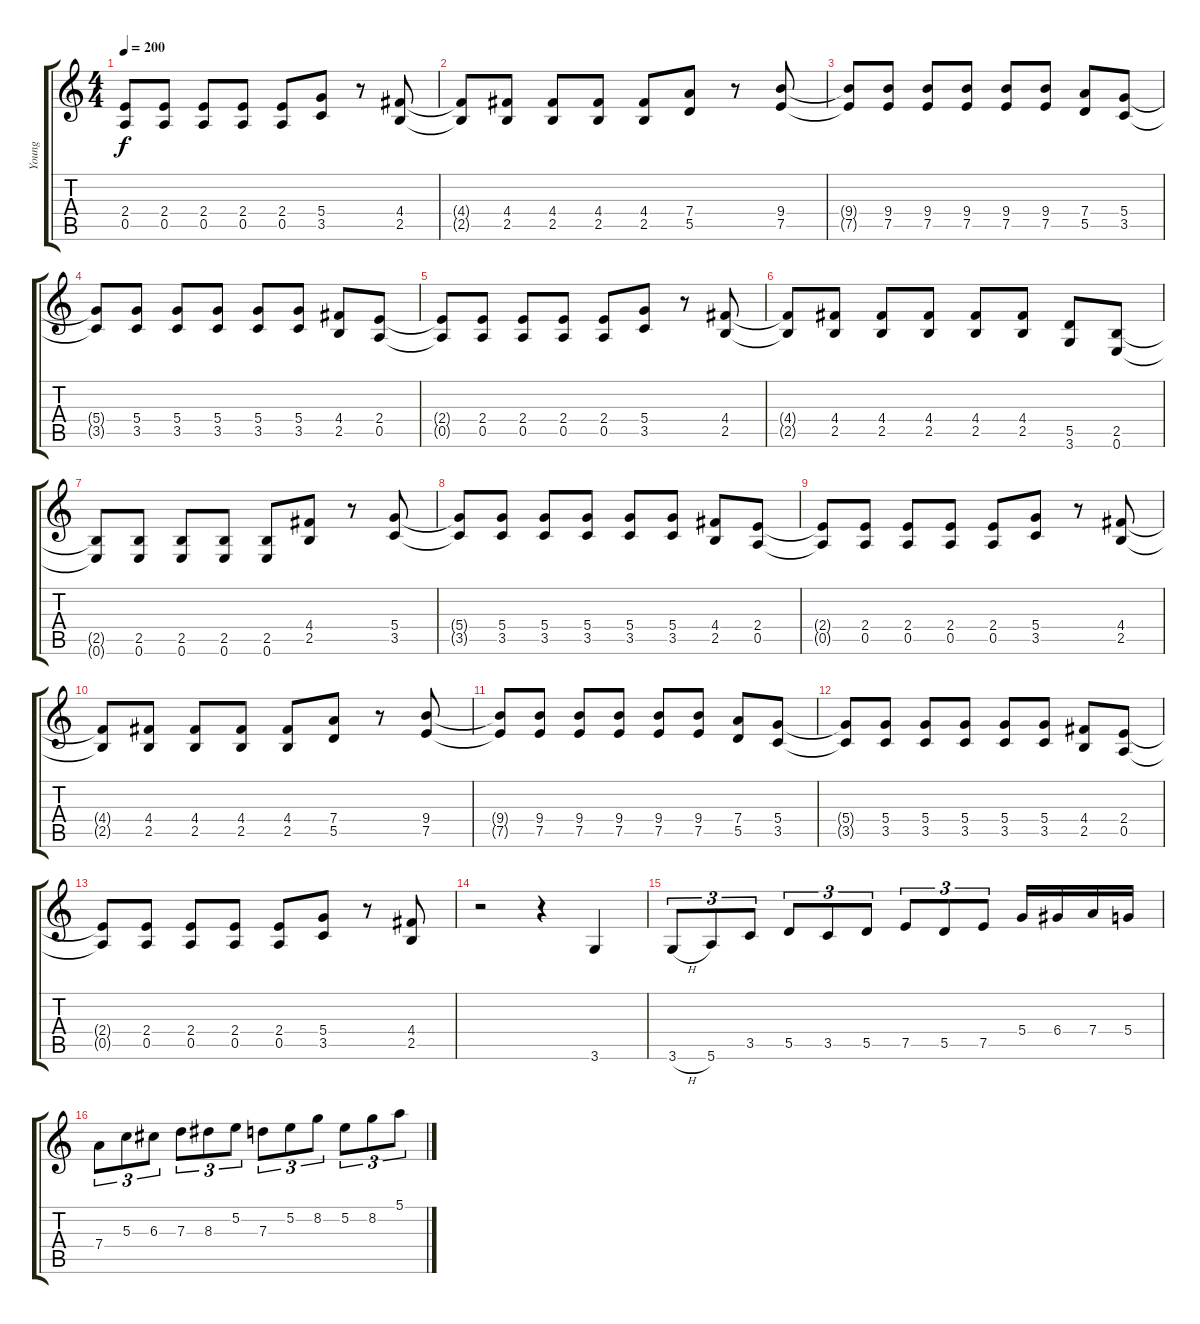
\track ("Young" "Young") {instrument distortionguitar}
\staff {score tabs}
\tuning (E4 B3 G3 D3 A2 E2) {hide}
\ts (4 4)
\tempo 200
\clef g2
\ks c
(2.4{t} 0.5{t}).8{dy f} (2.4 0.5).8 (2.4 0.5).8 (2.4 0.5).8 (2.4 0.5).8 (5.4 3.5).8 r.8 (4.4 2.5).8 |
(4.4{t} 2.5{t}).8 (4.4 2.5).8 (4.4 2.5).8 (4.4 2.5).8 (4.4 2.5).8 (7.4 5.5).8 r.8 (9.4 7.5).8 |
(9.4{t} 7.5{t}).8 (9.4 7.5).8 (9.4 7.5).8 (9.4 7.5).8 (9.4 7.5).8 (9.4 7.5).8 (7.4 5.5).8 (5.4 3.5).8 |
(5.4{t} 3.5{t}).8 (5.4 3.5).8 (5.4 3.5).8 (5.4 3.5).8 (5.4 3.5).8 (5.4 3.5).8 (4.4 2.5).8 (2.4 0.5).8 |
(2.4{t} 0.5{t}).8 (2.4 0.5).8 (2.4 0.5).8 (2.4 0.5).8 (2.4 0.5).8 (5.4 3.5).8 r.8 (4.4 2.5).8 |
(4.4{t} 2.5{t}).8 (4.4 2.5).8 (4.4 2.5).8 (4.4 2.5).8 (4.4 2.5).8 (4.4 2.5).8 (5.5 3.6).8 (2.5 0.6).8 |
(2.5{t} 0.6{t}).8 (2.5 0.6).8 (2.5 0.6).8 (2.5 0.6).8 (2.5 0.6).8 (4.4 2.5).8 r.8 (5.4 3.5).8 |
(5.4{t} 3.5{t}).8 (5.4 3.5).8 (5.4 3.5).8 (5.4 3.5).8 (5.4 3.5).8 (5.4 3.5).8 (4.4 2.5).8 (2.4 0.5).8 |
(2.4{t} 0.5{t}).8 (2.4 0.5).8 (2.4 0.5).8 (2.4 0.5).8 (2.4 0.5).8 (5.4 3.5).8 r.8 (4.4 2.5).8 |
(4.4{t} 2.5{t}).8 (4.4 2.5).8 (4.4 2.5).8 (4.4 2.5).8 (4.4 2.5).8 (7.4 5.5).8 r.8 (9.4 7.5).8 |
(9.4{t} 7.5{t}).8 (9.4 7.5).8 (9.4 7.5).8 (9.4 7.5).8 (9.4 7.5).8 (9.4 7.5).8 (7.4 5.5).8 (5.4 3.5).8 |
(5.4{t} 3.5{t}).8 (5.4 3.5).8 (5.4 3.5).8 (5.4 3.5).8 (5.4 3.5).8 (5.4 3.5).8 (4.4 2.5).8 (2.4 0.5).8 |
(2.4{t} 0.5{t}).8 (2.4 0.5).8 (2.4 0.5).8 (2.4 0.5).8 (2.4 0.5).8 (5.4 3.5).8 r.8 (4.4 2.5).8 |
r.2 r.4 3.6.4 |
3.6{h}.8{tu (3 2)} 5.6.8{tu (3 2)} 3.5.8{tu (3 2)} 5.5.8{tu (3 2)} 3.5.8{tu (3 2)} 5.5.8{tu (3 2)} 7.5.8{tu (3 2)} 5.5.8{tu (3 2)} 7.5.8{tu (3 2)} 5.4.16 6.4.16 7.4.16 5.4.16 |
7.4.8{tu (3 2)} 5.3.8{tu (3 2)} 6.3.8{tu (3 2)} 7.3.8{tu (3 2)} 8.3.8{tu (3 2)} 5.2.8{tu (3 2)} 7.3.8{tu (3 2)} 5.2.8{tu (3 2)} 8.2.8{tu (3 2)} 5.2.8{tu (3 2)} 8.2.8{tu (3 2)} 5.1.8{tu (3 2)}
